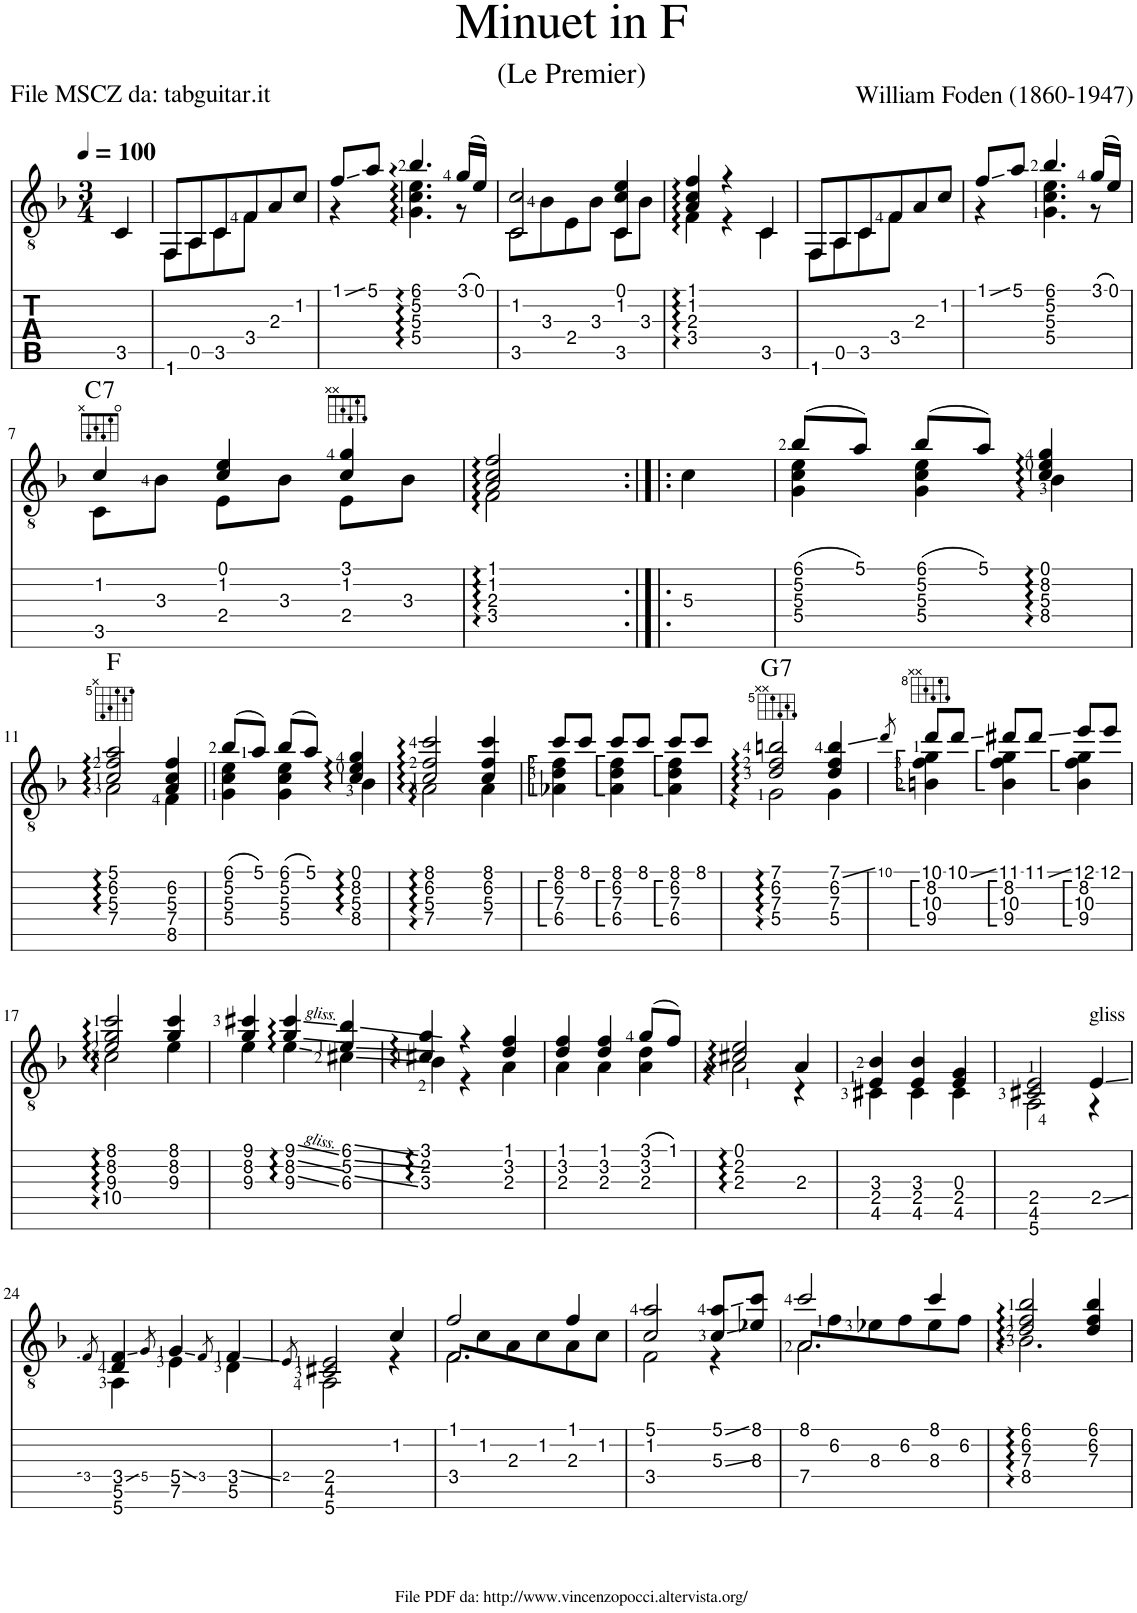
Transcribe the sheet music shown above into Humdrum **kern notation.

**kern	**kern	**harte
*part1	*part1	*part1
*staff2	*staff1	*
*I"Guitar	*	*
*I'Guit.	*	*
*stria6	*	*
*	*clefGv2	*
*k[b-]	*k[b-]	*
*M3/4	*M3/4	*
*MM100	*MM100	*
=	=	=
4C	4C/	.
=1	=1	=1
*^	*^	*
8FFL	8FFL	8FF/L	8FF\L	.
8AAJ	8AAJ	8AA/	8AA\	.
8CL	8CL	8C/	8C\	.
8FJ	8FJ	8F/	8F\J	.
8AL	4ryy	8A/	4ryy	.
8cJ	.	8c/J	.	.
=2	=2	=2	=2	=2
8fL	4r	8f/L	4r	.
8aJ	.	8a/J	.	.
4.b-	4.G 4.c 4.e	4.b-/	4.G\ 4.c\ 4.e\	.
16gLL	8r	(16g/LL	8r	.
16eJJ	.	16e/JJ)	.	.
=3	=3	=3	=3	=3
!	!	!	!LO:N:head=open	!
2C 2c	8CL	2C/ 2c/	8C\L	.
.	8B-J	.	8B-\	.
.	8EL	.	8E\	.
.	8B-J	.	8B-\J	.
4C 4c 4e	8CL	4C/ 4c/ 4e/	8C\L	.
.	8B-J	.	8B-\J	.
=4	=4	=4	=4	=4
4A 4c 4f	4F	4A/ 4c/ 4f/	4F\	.
4r	4r	4r	4r	.
4C	4C	4C/	4C\	.
=5	=5	=5	=5	=5
8FFL	8FFL	8FF/L	8FF\L	.
8AAJ	8AAJ	8AA/	8AA\	.
8CL	8CL	8C/	8C\	.
8FJ	8FJ	8F/	8F\J	.
8AL	4ryy	8A/	4ryy	.
8cJ	.	8c/J	.	.
=6	=6	=6	=6	=6
8fL	4r	8f/L	4r	.
8aJ	.	8a/J	.	.
4.b-	4.G 4.c 4.e	4.b-/	4.G\ 4.c\ 4.e\	.
16gLL	8r	(16g/LL	8r	.
16eJJ	.	16e/JJ)	.	.
!!LO:LB:g=z	!!
=7	=7	=7	=7	=7
!	!	!	!	!LO:H:kt=7
4c	8CL	4c/	8C\L	C:7
.	8B-J	.	8B-\J	.
4c 4e	8EL	4c/ 4e/	8E\L	.
.	8B-J	.	8B-\J	.
4c 4g	8EL	4c/ 4g/	8E\L	.
.	8B-J	.	8B-\J	.
=8	=8	=8	=8	=8
2A 2c 2f	2F	2A/ 2c/ 2f/	2F\	.
*v	*v	*	*	*
*	*v	*v	*
=9:|!|:	=9:|!|:	=9:|!|:
4c	4c\	.
=10	=10	=10
*^	*^	*
8b-L	4G 4c 4e	(8b-/L	4G\ 4c\ 4e\	.
8aJ	.	8a/J)	.	.
8b-L	4G 4c 4e	(8b-/L	4G\ 4c\ 4e\	.
8aJ	.	8a/J)	.	.
4c 4g 4e	4B-	4c/ 4e/ 4g/	4B-\	.
!!LO:LB:g=z	!!
=11	=11	=11	=11	=11
2c 2f 2a	2A	2c/ 2f/ 2a/	2A\	F:maj
4A 4c 4f	4F	4A/ 4c/ 4f/	4F\	.
=12	=12	=12	=12	=12
8b-L	4G 4c 4e	(8b-/L	4G\ 4c\ 4e\	.
8aJ	.	8a/J)	.	.
8b-L	4G 4c 4e	(8b-/L	4G\ 4c\ 4e\	.
8aJ	.	8a/J)	.	.
4c 4g 4e	4B-	4c/ 4e/ 4g/	4B-\	.
=13	=13	=13	=13	=13
2c 2f 2cc	2A	2c/ 2f/ 2cc/	2A\	.
4c 4f 4cc	4A	4c/ 4f/ 4cc/	4A\	.
=14	=14	=14	=14	=14
8ccL	4A- 4d 4f	8cc/L	4A-X\ 4d\ 4f\	.
8ccJ	.	8cc/J	.	.
8ccL	4A- 4d 4f	8cc/L	4A-\ 4d\ 4f\	.
8ccJ	.	8cc/J	.	.
!	!	!	!	!LO:H:kt=7
8ccL	4A- 4d 4f	8cc/L	4A-\ 4d\ 4f\	G:7
8ccJ	.	8cc/J	.	.
=15	=15	=15	=15	=15
2d 2f 2b	2G	2d/ 2f/ 2bn/	2G\	.
4d 4f 4b	4G	4d/ 4f/ 4b/	4G\	.
=16	=16	=16	=16	=16
qdd	.	8qdd/	.	.
8ddL	4B 4f 4g	8dd/L	4Bn\ 4f\ 4g\	.
8ddJ	.	8dd/J	.	.
8dd#L	4B 4f 4g	8dd#X/L	4B\ 4f\ 4g\	.
8dd#J	.	8dd#/J	.	.
8eeL	4B 4f 4g	8ee/L	4B\ 4f\ 4g\	.
8eeJ	.	8ee/J	.	.
!!LO:LB:g=z	!!
=17	=17	=17	=17	=17
2e 2g 2cc	2c	2e/ 2g/ 2cc/	2c\	.
4g 4cc	4e	4g/ 4cc/	4e\	.
=18	=18	=18	=18	=18
4g 4cc#	4e	4g/ 4cc#X/	4e\	.
4g 4cc#	4e	4g/ 4cc#/	4e\	.
4e 4b-	4c#	4e/ 4b-/	4c#X\	.
=19	=19	=19	=19	=19
4c# 4g	4B-	4c#X/ 4g/	4B-\	.
4r	4r	4r	4r	.
4d 4f	4A	4d/ 4f/	4A\	.
=20	=20	=20	=20	=20
4d 4f	4A	4d/ 4f/	4A\	.
4d 4f	4A	4d/ 4f/	4A\	.
8gL	4A 4d	(8g/L	4A\ 4d\	.
8fJ	.	8f/J)	.	.
=21	=21	=21	=21	=21
2c# 2e	2A	2c#X/ 2e/	2A\	.
4A	4r	4A/	4r	.
=22	=22	=22	=22	=22
4E 4B-	4C#	4E/ 4B-/	4C#X\	.
4E 4B-	4C#	4E/ 4B-/	4C#\	.
4E 4G	4C#	4E/ 4G/	4C#\	.
=23	=23	=23	=23	=23
2C# 2E	2AA	2C#X/ 2E/	2AA\	.
!	!	!LO:TX:a:t=gliss	!	!
4E	4r	4E/	4r	.
!!LO:LB:g=z	!!
=24	=24	=24	=24	=24
qF	.	8qF/	.	.
4D 4F	4AA	4D/ 4F/	4AA\	.
qG	.	8qG/	.	.
4G	4E	4G/	4E\	.
qF	.	8qF/	.	.
4F	4D	4F/	4D\	.
=25	=25	=25	=25	=25
qE	.	8qE/	.	.
2C# 2E	2AA	2C#X/ 2E/	2AA\	.
4c	4r	4c/	4r	.
=26	=26	=26	=26	=26
*	*^	*	*	*
!	!	!	!	!LO:N:head=open	!
*	*	*	*	*^	*
2f	8FL	2.F	2f/	8F/L	2.F\	.
.	8cJ	.	.	8c\	.	.
.	8AL	.	.	8A\	.	.
.	8cJ	.	.	8c\	.	.
4f	8AL	.	4f/	8A\	.	.
.	8cJ	.	.	8c\J	.	.
*	*v	*v	*	*	*	*
*	*	*	*v	*v	*
=27	=27	=27	=27	=27
2c 2a	2F	2c/ 2a/	2F\	.
8c\ 8a\L	4r	8c/ 8a/L	4r	.
8e-\ 8cc\J	.	8e-X/ 8cc/J	.	.
=28	=28	=28	=28	=28
*	*^	*	*	*
!	!	!	!	!LO:N:head=open	!
*	*	*	*	*^	*
2cc	8AL	2.A	2cc/	8A/L	2.A\	.
.	8fJ	.	.	8f\	.	.
.	8e-L	.	.	8e-X\	.	.
.	8fJ	.	.	8f\	.	.
4cc	8e-L	.	4cc/	8e-\	.	.
.	8fJ	.	.	8f\J	.	.
*	*v	*v	*	*	*	*
*	*	*	*v	*v	*
=29	=29	=29	=29	=29
2d 2f 2b-	2.B-	2d/ 2f/ 2b-/	2.B-\	.
4d 4f 4b-	.	4d/ 4f/ 4b-/	.	.
*v	*v	*	*	*
*	*v	*v	*
=	=	=
*-	*-	*-
